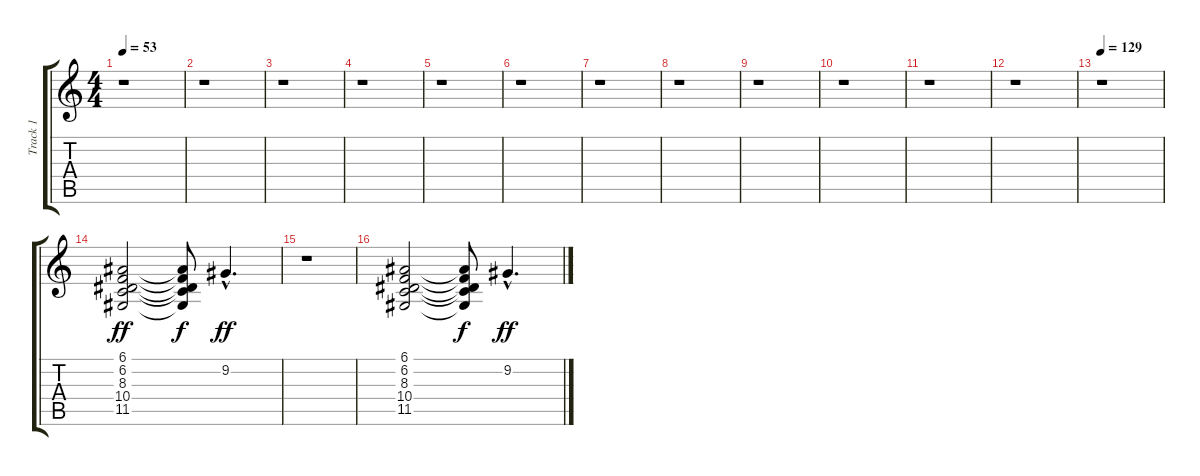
\track ("Track 1" "Track 1") {instrument pad4choir}
\staff {score tabs}
\tuning (E4 B3 G3 D3 A2 E2) {hide}
\ts (4 4)
\tempo 53
\clef g2
\ks c
r.1{dy ff instrument pad4choir} |
r.1 |
r.1 |
r.1 |
r.1 |
r.1 |
r.1 |
r.1 |
r.1 |
r.1 |
r.1 |
r.1 |
\tempo 129
r.1 |
(6.1 6.2 8.3 10.4 11.5).2 (6.1{t} 6.2{t} 8.3{t} 10.4{t} 11.5{t}).8{dy f} 9.2{hac}.4{d dy ff} |
r.1 |
(6.1 6.2 8.3 10.4 11.5).2 (6.1{t} 6.2{t} 8.3{t} 10.4{t} 11.5{t}).8{dy f} 9.2{hac}.4{d dy ff}
